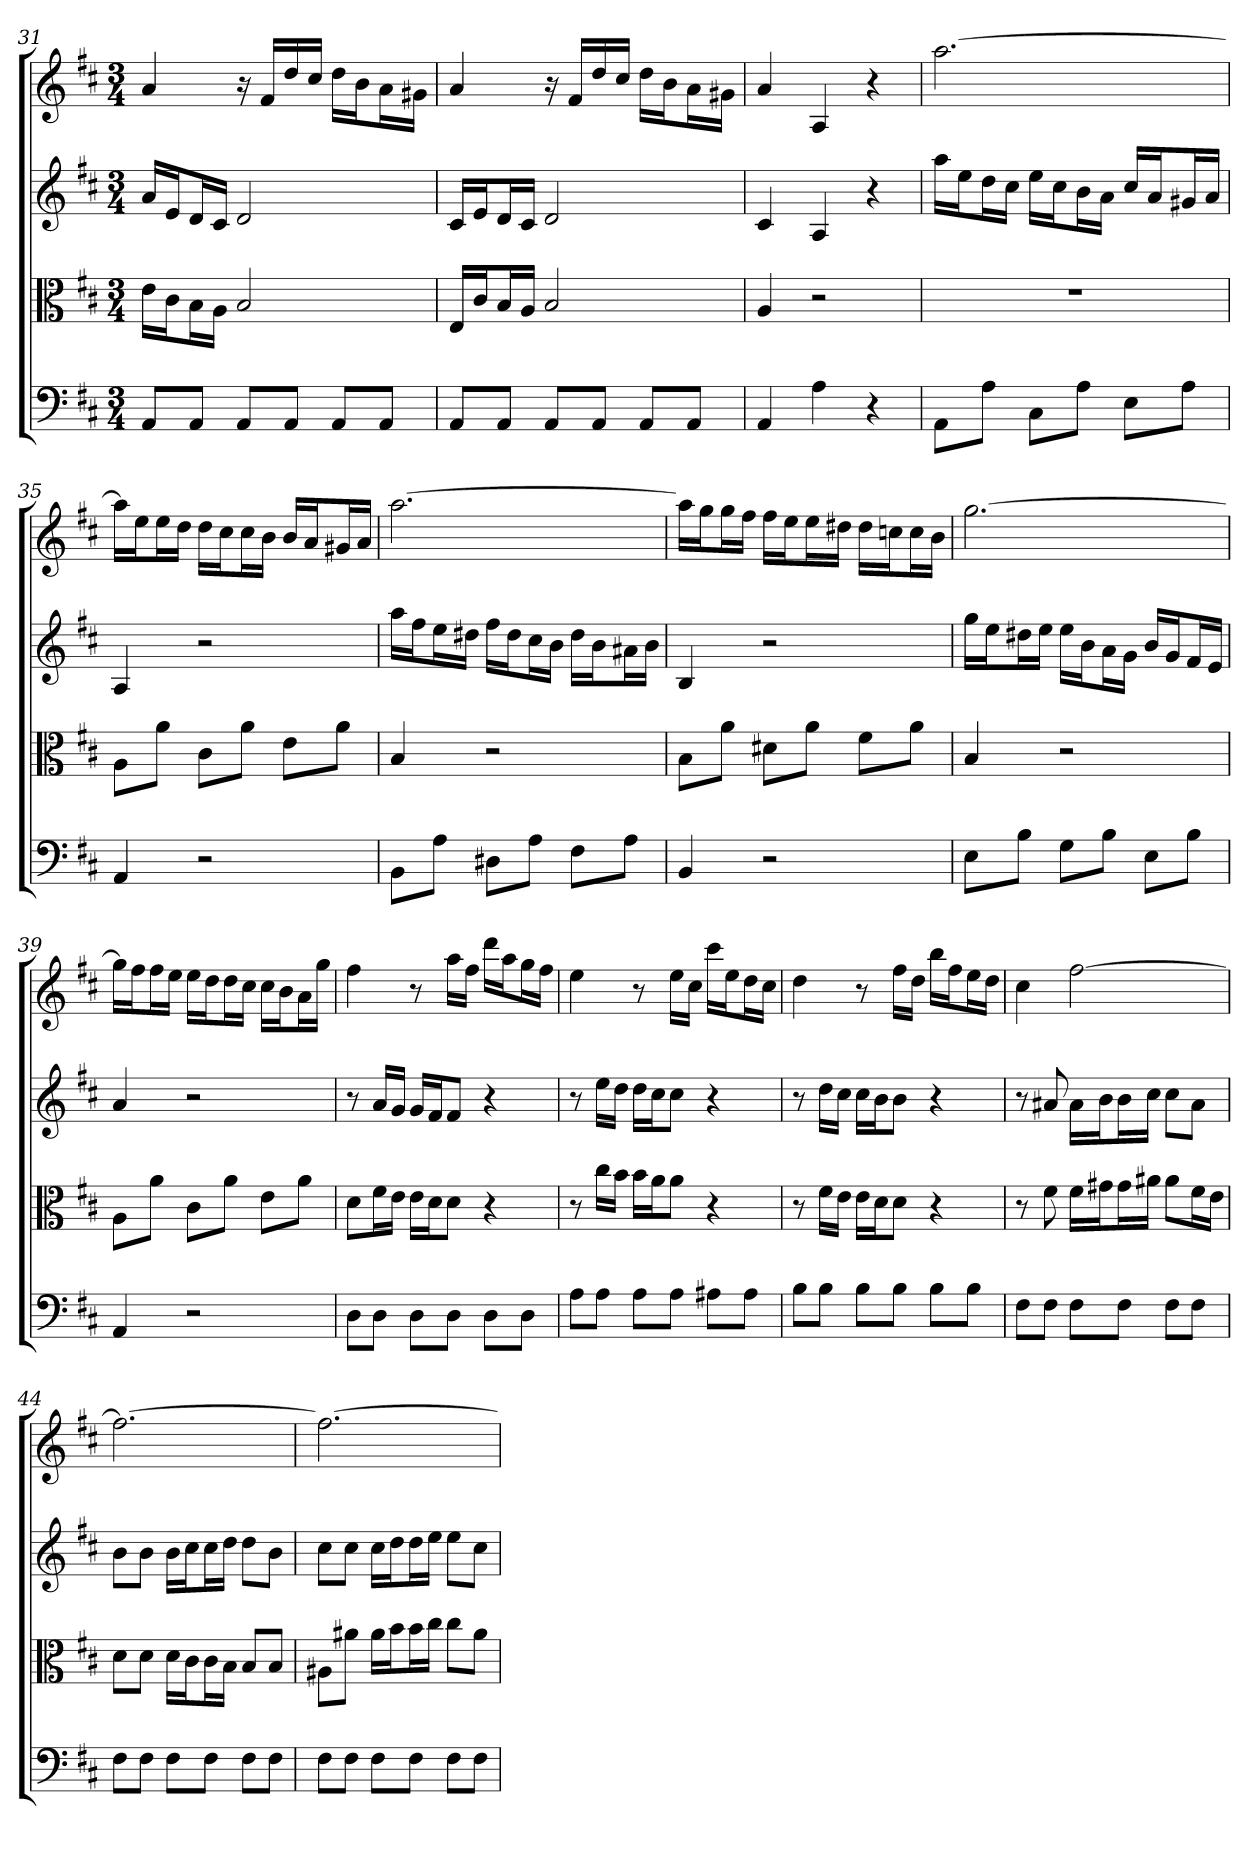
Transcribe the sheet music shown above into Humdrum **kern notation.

**kern	**kern	**kern	**kern
*part4	*part3	*part2	*part1
*staff4	*staff3	*staff2	*staff1
*clefF4	*clefC3	*	*
*k[f#c#]	*k[f#c#]	*k[f#c#]	*k[f#c#]
*D:	*D:	*D:	*D:
*M3/4	*M3/4	*M3/4	*M3/4
=31	=31	=31	=31
8AA/L	16e\LL	16aLL	4a
.	16c#\J	16eJ	.
8AA/J	16B\L	16dL	.
.	16A\JJ	16c#JJ	.
8AA/L	2B	2d	16r
.	.	.	16f#LL
8AA/J	.	.	16dd
.	.	.	16cc#JJ
8AA/L	.	.	16ddLL
.	.	.	16bJ
8AA/J	.	.	16aL
.	.	.	16g#XJJ
=32	=32	=32	=32
8AA/L	16E/LL	16c#LL	4a
.	16c#/J	16eJ	.
8AA/J	16B/L	16dL	.
.	16A/JJ	16c#JJ	.
8AA/L	2B	2d	16r
.	.	.	16f#LL
8AA/J	.	.	16dd
.	.	.	16cc#JJ
8AA/L	.	.	16ddLL
.	.	.	16bJ
8AA/J	.	.	16aL
.	.	.	16g#XJJ
=33	=33	=33	=33
4AA	4A	4c#	4a
4A	2r	4A	4A
4r	.	4r	4r
=34	=34	=34	=34
8AA\L	2.r	16aaLL	[2.aa
.	.	16eeJ	.
8A\J	.	16ddL	.
.	.	16cc#JJ	.
8C#\L	.	16eeLL	.
.	.	16cc#J	.
8A\J	.	16bL	.
.	.	16aJJ	.
8E\L	.	16cc#LL	.
.	.	16aJ	.
8A\J	.	16g#XL	.
.	.	16aJJ	.
=35	=35	=35	=35
4AA	8A\L	4A	16aaLL]
.	.	.	16eeJ
.	8a\J	.	16eeL
.	.	.	16ddJJ
2r	8c#\L	2r	16ddLL
.	.	.	16cc#J
.	8a\J	.	16cc#L
.	.	.	16bJJ
.	8e\L	.	16bLL
.	.	.	16aJ
.	8a\J	.	16g#XL
.	.	.	16aJJ
=36	=36	=36	=36
8BB\L	4B	16aaLL	[2.aa
.	.	16ff#J	.
8A\J	.	16eeL	.
.	.	16dd#XJJ	.
8D#X\L	2r	16ff#LL	.
.	.	16dd#J	.
8A\J	.	16cc#L	.
.	.	16bJJ	.
8F#\L	.	16dd#LL	.
.	.	16bJ	.
8A\J	.	16a#XL	.
.	.	16bJJ	.
=37	=37	=37	=37
4BB	8B\L	4B	16aaLL]
.	.	.	16ggJ
.	8a\J	.	16ggL
.	.	.	16ff#JJ
2r	8d#X\L	2r	16ff#LL
.	.	.	16eeJ
.	8a\J	.	16eeL
.	.	.	16dd#XJJ
.	8f#\L	.	16dd#LL
.	.	.	16ccnJ
.	8a\J	.	16ccL
.	.	.	16bJJ
=38	=38	=38	=38
8E\L	4B	16ggLL	[2.gg
.	.	16eeJ	.
8B\J	.	16dd#XL	.
.	.	16eeJJ	.
8G\L	2r	16eeLL	.
.	.	16bJ	.
8B\J	.	16aL	.
.	.	16gJJ	.
8E\L	.	16bLL	.
.	.	16gJ	.
8B\J	.	16f#L	.
.	.	16eJJ	.
=39	=39	=39	=39
4AA	8A\L	4a	16ggLL]
.	.	.	16ff#J
.	8a\J	.	16ff#L
.	.	.	16eeJJ
2r	8c#\L	2r	16eeLL
.	.	.	16ddJ
.	8a\J	.	16ddL
.	.	.	16cc#JJ
.	8e\L	.	16cc#LL
.	.	.	16bJ
.	8a\J	.	16aL
.	.	.	16ggJJ
=40	=40	=40	=40
8D\L	8d\L	8r	4ff#
8D\J	16f#\L	16aLL	.
.	16e\JJ	16gJJ	.
8D\L	16e\LL	16gLL	8r
.	16d\J	16f#J	.
8D\J	8d\J	8f#J	16aaLL
.	.	.	16ff#JJ
8D\L	4r	4r	16dddLL
.	.	.	16aaJ
8D\J	.	.	16ggL
.	.	.	16ff#JJ
=41	=41	=41	=41
8A\L	8r	8r	4ee
8A\J	16cc#\LL	16eeLL	.
.	16b\JJ	16ddJJ	.
8A\L	16b\LL	16ddLL	8r
.	16a\J	16cc#J	.
8A\J	8a\J	8cc#J	16eeLL
.	.	.	16cc#JJ
8A#X\L	4r	4r	16ccc#LL
.	.	.	16eeJ
8A#\J	.	.	16ddL
.	.	.	16cc#JJ
=42	=42	=42	=42
8B\L	8r	8r	4dd
8B\J	16f#\LL	16ddLL	.
.	16e\JJ	16cc#JJ	.
8B\L	16e\LL	16cc#LL	8r
.	16d\J	16bJ	.
8B\J	8d\J	8bJ	16ff#LL
.	.	.	16ddJJ
8B\L	4r	4r	16bbLL
.	.	.	16ff#J
8B\J	.	.	16eeL
.	.	.	16ddJJ
=43	=43	=43	=43
8F#\L	8r	8r	4cc#
8F#\J	8f#	8a#X	.
8F#\L	16f#\LL	16a#LL	[2ff#
.	16g#X\J	16bJ	.
8F#\J	16g#\L	16bL	.
.	16a#X\JJ	16cc#JJ	.
8F#\L	8a#\L	8cc#L	.
8F#\J	16f#\L	8a#J	.
.	16e\JJ	.	.
=44	=44	=44	=44
8F#\L	8d\L	8bL	2.ff#_
8F#\J	8d\J	8bJ	.
8F#\L	16d\LL	16bLL	.
.	16c#\J	16cc#J	.
8F#\J	16c#\L	16cc#L	.
.	16B\JJ	16ddJJ	.
8F#\L	8B/L	8ddL	.
8F#\J	8B/J	8bJ	.
=45	=45	=45	=45
8F#\L	8A#X\L	8cc#L	2.ff#_
8F#\J	8a#X\J	8cc#J	.
8F#\L	16a#\LL	16cc#LL	.
.	16b\J	16ddJ	.
8F#\J	16b\L	16ddL	.
.	16cc#\JJ	16eeJJ	.
8F#\L	8cc#\L	8eeL	.
8F#\J	8a#\J	8cc#J	.
=	=	=	=
*-	*-	*-	*-
